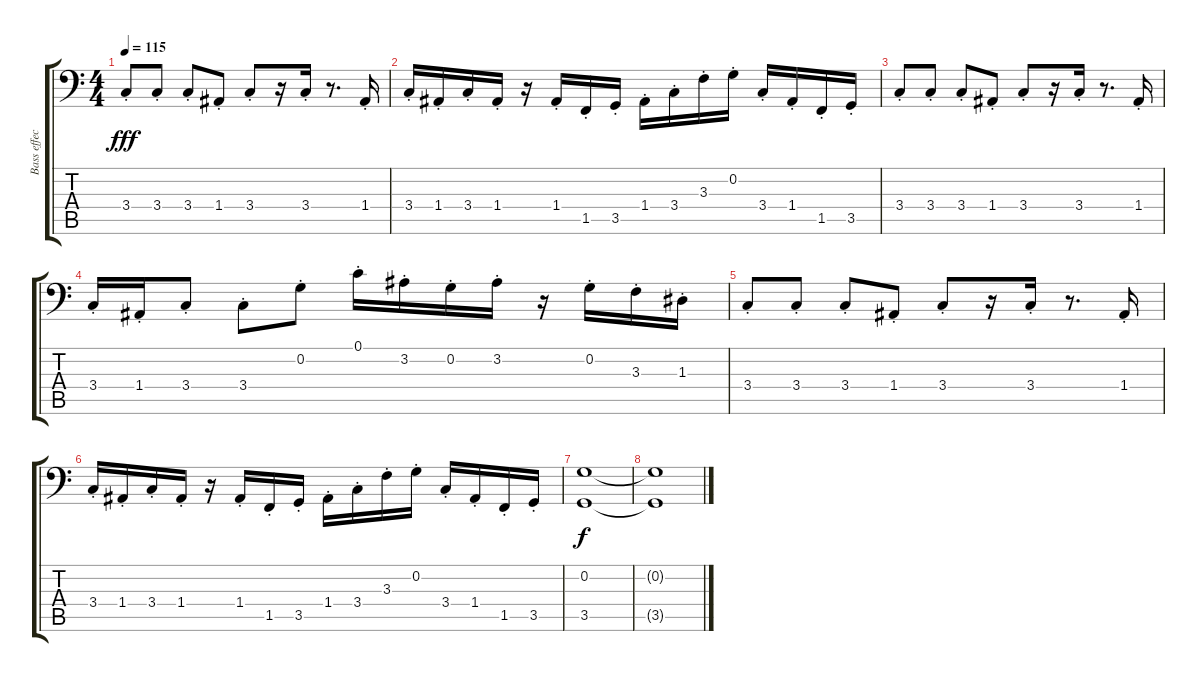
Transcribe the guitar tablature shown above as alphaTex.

\track ("Bass effect" "Bass effec") {instrument slapbass2}
\staff {score tabs}
\tuning (C3 G2 D2 A1 E1 G0) {hide}
\ts (4 4)
\tempo 115
\clef f4
\ks c
3.4{st}.8{dy fff} 3.4{st}.8 3.4{st}.8 1.4{st}.8 3.4{st}.8 r.16 3.4{st}.16 r.8{d} 1.4{st}.16 |
3.4{st}.16 1.4{st}.16 3.4{st}.16 1.4{st}.16 r.16 1.4{st}.16 1.5{st}.16 3.5{st}.16 1.4{st}.16 3.4{st}.16 3.3{st}.16 0.2{st}.16 3.4{st}.16 1.4{st}.16 1.5{st}.16 3.5{st}.16 |
3.4{st}.8 3.4{st}.8 3.4{st}.8 1.4{st}.8 3.4{st}.8 r.16 3.4{st}.16 r.8{d} 1.4{st}.16 |
3.4{st}.16 1.4{st}.16 3.4{st}.8 3.4{st}.8 0.2{st}.8 0.1{st}.16 3.2{st}.16 0.2{st}.16 3.2{st}.16 r.16 0.2{st}.16 3.3{st}.16 1.3{st}.16 |
3.4{st}.8 3.4{st}.8 3.4{st}.8 1.4{st}.8 3.4{st}.8 r.16 3.4{st}.16 r.8{d} 1.4{st}.16 |
3.4{st}.16 1.4{st}.16 3.4{st}.16 1.4{st}.16 r.16 1.4{st}.16 1.5{st}.16 3.5{st}.16 1.4{st}.16 3.4{st}.16 3.3{st}.16 0.2{st}.16 3.4{st}.16 1.4{st}.16 1.5{st}.16 3.5{st}.16 |
(0.2 3.5).1{dy f} |
(0.2{t} 3.5{t}).1
